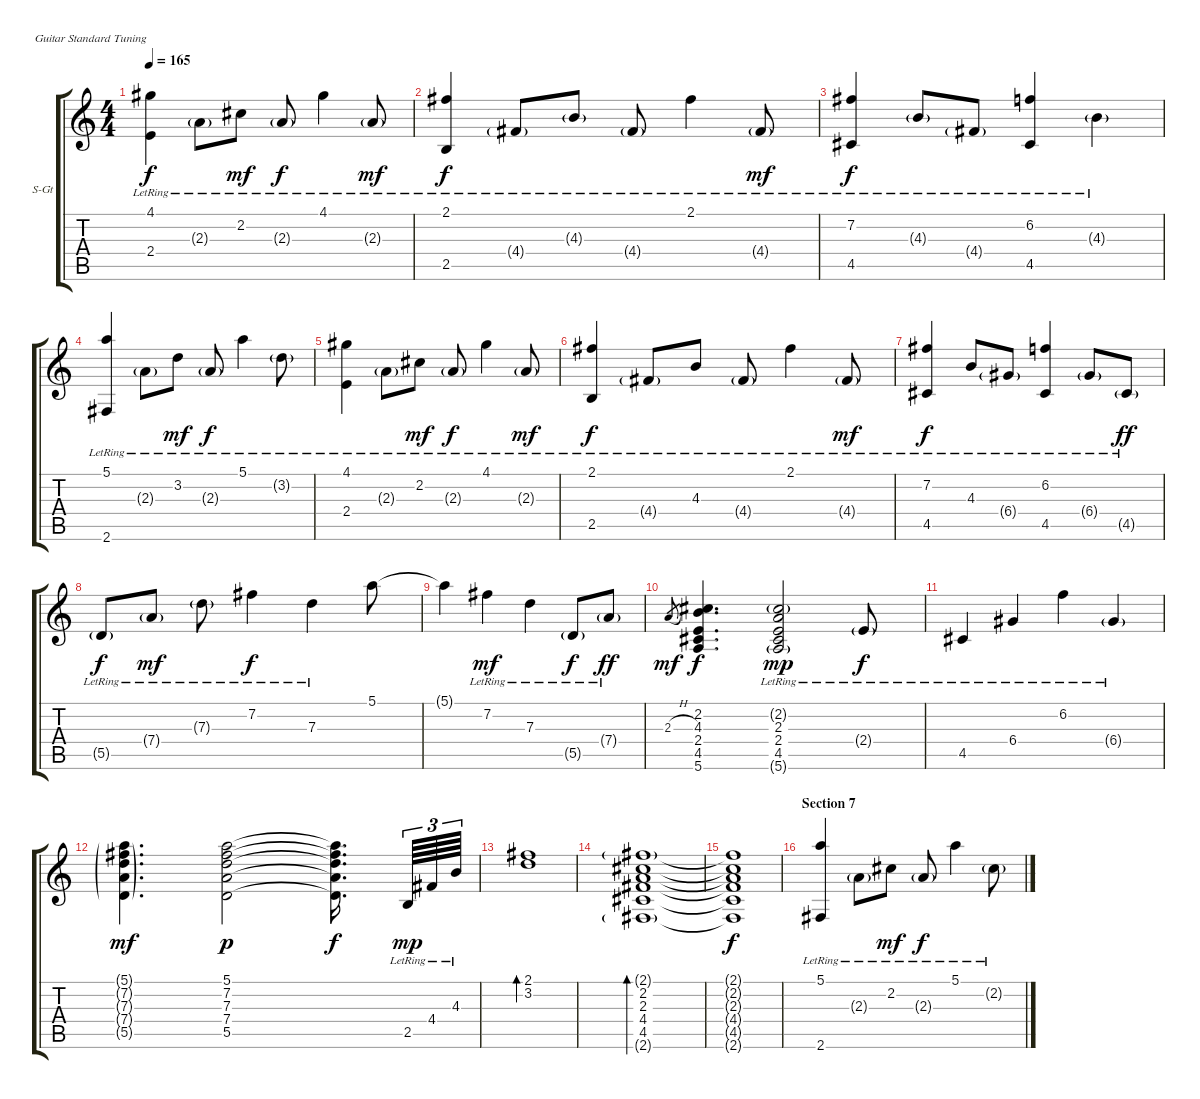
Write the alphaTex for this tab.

\bracketExtendMode groupsimilarinstruments
\firstSystemTrackNameOrientation horizontal
\otherSystemsTrackNameOrientation horizontal
\track ("Steel Guitar" "S-Gt") {instrument acousticguitarsteel}
\staff {score tabs}
\tuning (E4 B3 G3 D3 A2 E2)
\ts (4 4)
\tempo 165
\clef g2
\scale
0.333333
\ks c
(4.1{lr} 2.4{lr}).4{dy f} 2.3{g lr}.8 2.2{lr}.8{dy mf} 2.3{g lr}.8{dy f} 4.1{lr}.4 2.3{g lr}.8{dy mf} |
\scale
0.333333 (2.1{lr} 2.5{lr}).4{dy f} 4.4{g lr}.8 4.3{g lr}.8 4.4{g lr}.8 2.1{lr}.4 4.4{g lr}.8{dy mf} |
\scale
0.333333 (7.2{lr} 4.5{lr}).4{dy f} 4.3{g lr}.8 4.4{g lr}.8 (6.2{lr} 4.5{lr}).4 4.3{g lr}.4 |
\scale
0.333333 (5.1{lr} 2.6{lr}).4 2.3{g lr}.8 3.2{lr}.8{dy mf} 2.3{g lr}.8{dy f} 5.1{lr}.4 3.2{g lr}.8 |
\scale
0.333333 (4.1{lr} 2.4{lr}).4 2.3{g lr}.8 2.2{lr}.8{dy mf} 2.3{g lr}.8{dy f} 4.1{lr}.4 2.3{g lr}.8{dy mf} |
\scale
0.333333 (2.1{lr} 2.5{lr}).4{dy f} 4.4{g lr}.8 4.3{lr}.8 4.4{g lr}.8 2.1{lr}.4 4.4{g lr}.8{dy mf} |
\scale
0.333333 (7.2{lr} 4.5{lr}).4{dy f} 4.3{lr}.8 6.4{g lr}.8 (6.2{lr} 4.5{lr}).4 6.4{g lr}.8 4.5{g lr}.8{dy ff} |
\scale
0.333333 5.5{g lr}.8{dy f} 7.4{g lr}.8{dy mf} 7.3{g lr}.8 7.2{lr}.4{dy f} 7.3{lr}.4 5.1.8 |
\scale
0.333333 5.1{t}.4 7.2{lr}.4{dy mf} 7.3{lr}.4 5.5{g lr}.8{dy f} 7.4{g lr}.8{dy ff} |
\scale
0.333333 2.3{h}.8{gr dy mf} (2.2 4.3 2.4 4.5 5.6).4{d dy f} (2.2{g lr} 2.3{lr} 2.4 4.5{lr} 5.6{g lr}).2{dy mp} 2.4{g lr}.8{dy f} |
\scale
0.333333 4.5{lr}.4 6.4{lr}.4 6.2{lr}.4 6.4{g lr}.4 |
\scale
0.333333 (5.1{g} 7.2{g} 7.3{g} 7.4{g} 5.5{g}).4{d dy mf} (5.1 7.2 7.3 7.4 5.5).2{dy p} (5.1{t} 7.2{t} 7.3{t} 7.4{t} 5.5{t}).16{d dy f} 2.5{lr}.64{tu (3 2) dy mp} 4.4{lr}.64{tu (3 2)} 4.3{lr}.64{tu (3 2)} |
\scale
0.333333 (2.1 3.2).1{bd 30} |
\scale
0.333333 (2.1{g} 2.2 2.3 4.4 4.5 2.6{g}).1{bd 30} |
\scale
0.333333 (2.1{t} 2.2{t} 2.3{t} 4.4{t} 4.5{t} 2.6{t}).1{dy f} |
\section ("" "Section 7")
\scale
0.333333 (5.1{lr} 2.6{lr}).4 2.3{g lr}.8 2.2{lr}.8{dy mf} 2.3{g lr}.8{dy f} 5.1{lr}.4 2.2{g lr}.8
